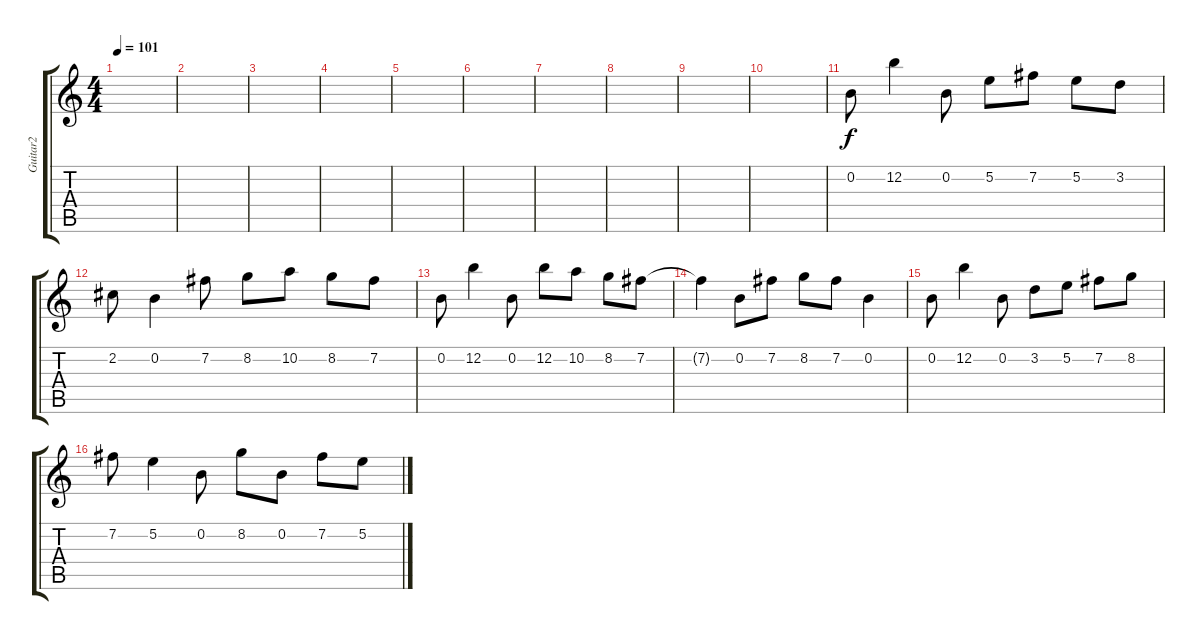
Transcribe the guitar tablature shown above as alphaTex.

\track ("Guitar2" "Guitar2") {instrument electricguitarclean}
\staff {score tabs}
\tuning (E4 B3 G3 D3 A2 E2) {hide}
\ts (4 4)
\tempo 101
\clef g2
\ks c
|
|
|
|
|
|
|
|
|
|
0.2.8 12.2.4 0.2.8 5.2.8 7.2.8 5.2.8 3.2.8 |
2.2.8 0.2.4 7.2.8 8.2.8 10.2.8 8.2.8 7.2.8 |
0.2.8 12.2.4 0.2.8 12.2.8 10.2.8 8.2.8 7.2.8 |
7.2{t}.4 0.2.8 7.2.8 8.2.8 7.2.8 0.2.4 |
0.2.8 12.2.4 0.2.8 3.2.8 5.2.8 7.2.8 8.2.8 |
7.2.8 5.2.4 0.2.8 8.2.8 0.2.8 7.2.8 5.2.8
